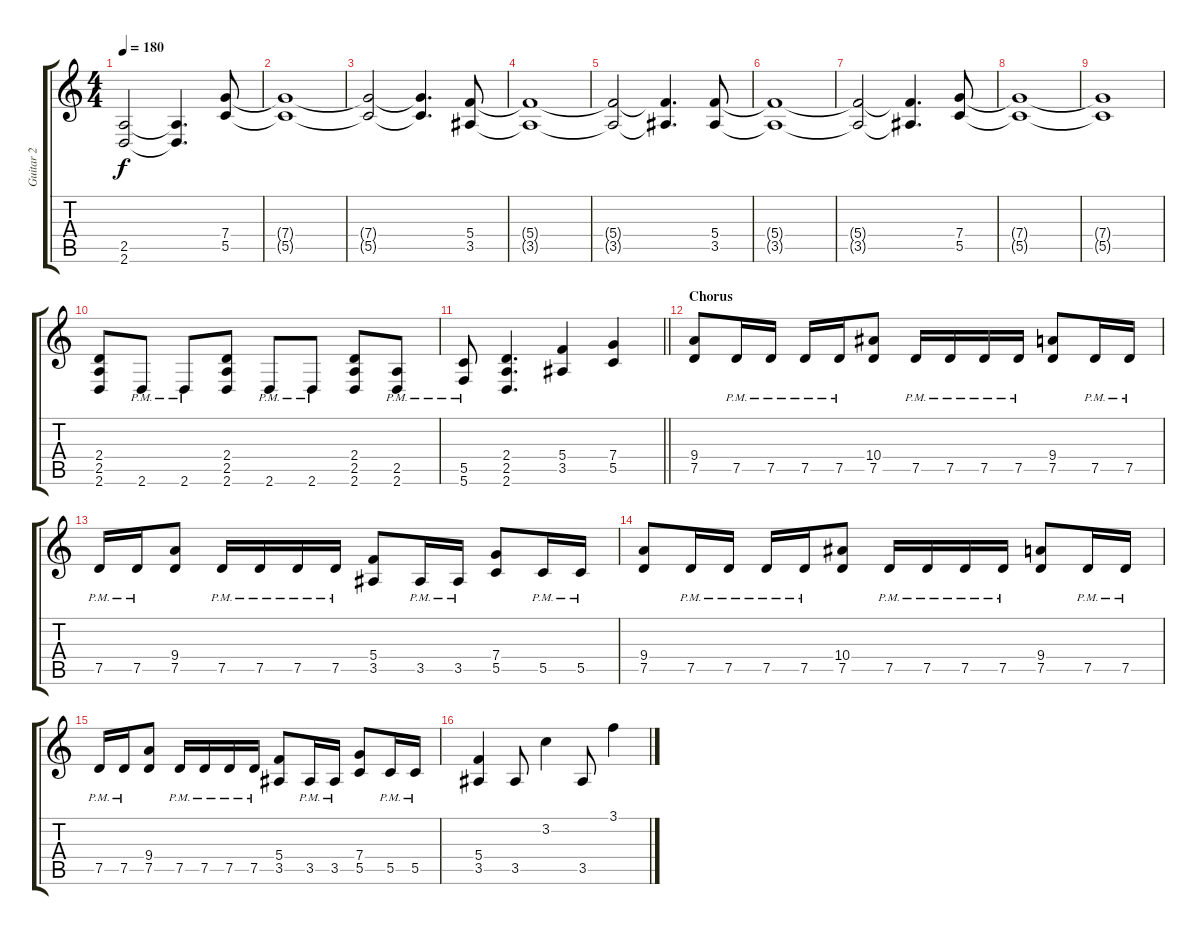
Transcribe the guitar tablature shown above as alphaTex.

\track ("Guitar 2" "Guitar 2") {instrument distortionguitar}
\staff {score tabs}
\tuning (D4 A3 F3 C3 G2 C2) {hide}
\ts (4 4)
\tempo 180
\clef g2
\ks c
(2.5{t} 2.6{t}).2{dy f} (2.5{t} 2.6{t}).4{d} (7.4 5.5).8 |
(7.4{t} 5.5{t}).1 |
(7.4{t} 5.5{t}).2 (7.4{t} 5.5{t}).4{d} (5.4 3.5).8 |
(5.4{t} 3.5{t}).1 |
(5.4{t} 3.5{t}).2 (5.4{t} 3.5{t}).4{d} (5.4 3.5).8 |
(5.4{t} 3.5{t}).1 |
(5.4{t} 3.5{t}).2 (5.4{t} 3.5{t}).4{d} (7.4 5.5).8 |
(7.4{t} 5.5{t}).1 |
(7.4{t} 5.5{t}).1 |
(2.4 2.5 2.6).8 2.6{pm}.8 2.6{pm}.8 (2.4 2.5 2.6).8 2.6{pm}.8 2.6{pm}.8 (2.4 2.5 2.6).8 (2.5{pm} 2.6{pm}).8 |
\barLineRight lightlight
(5.5{pm} 5.6{pm}).8 (2.4 2.5 2.6).4{d} (5.4 3.5).4 (7.4 5.5).4 |
\section ("" "Chorus")
(9.4 7.5).8{balance 16} 7.5{pm}.16 7.5{pm}.16 7.5{pm}.16 7.5{pm}.16 (10.4 7.5).8 7.5{pm}.16 7.5{pm}.16 7.5{pm}.16 7.5{pm}.16 (9.4 7.5).8 7.5{pm}.16 7.5{pm}.16 |
7.5{pm}.16 7.5{pm}.16 (9.4 7.5).8 7.5{pm}.16 7.5{pm}.16 7.5{pm}.16 7.5{pm}.16 (5.4 3.5).8 3.5{pm}.16 3.5{pm}.16 (7.4 5.5).8 5.5{pm}.16 5.5{pm}.16 |
(9.4 7.5).8 7.5{pm}.16 7.5{pm}.16 7.5{pm}.16 7.5{pm}.16 (10.4 7.5).8 7.5{pm}.16 7.5{pm}.16 7.5{pm}.16 7.5{pm}.16 (9.4 7.5).8 7.5{pm}.16 7.5{pm}.16 |
7.5{pm}.16 7.5{pm}.16 (9.4 7.5).8 7.5{pm}.16 7.5{pm}.16 7.5{pm}.16 7.5{pm}.16 (5.4 3.5).8 3.5{pm}.16 3.5{pm}.16 (7.4 5.5).8 5.5{pm}.16 5.5{pm}.16 |
(5.4 3.5).4 3.5.8 3.2.4 3.5.8 3.1.4
